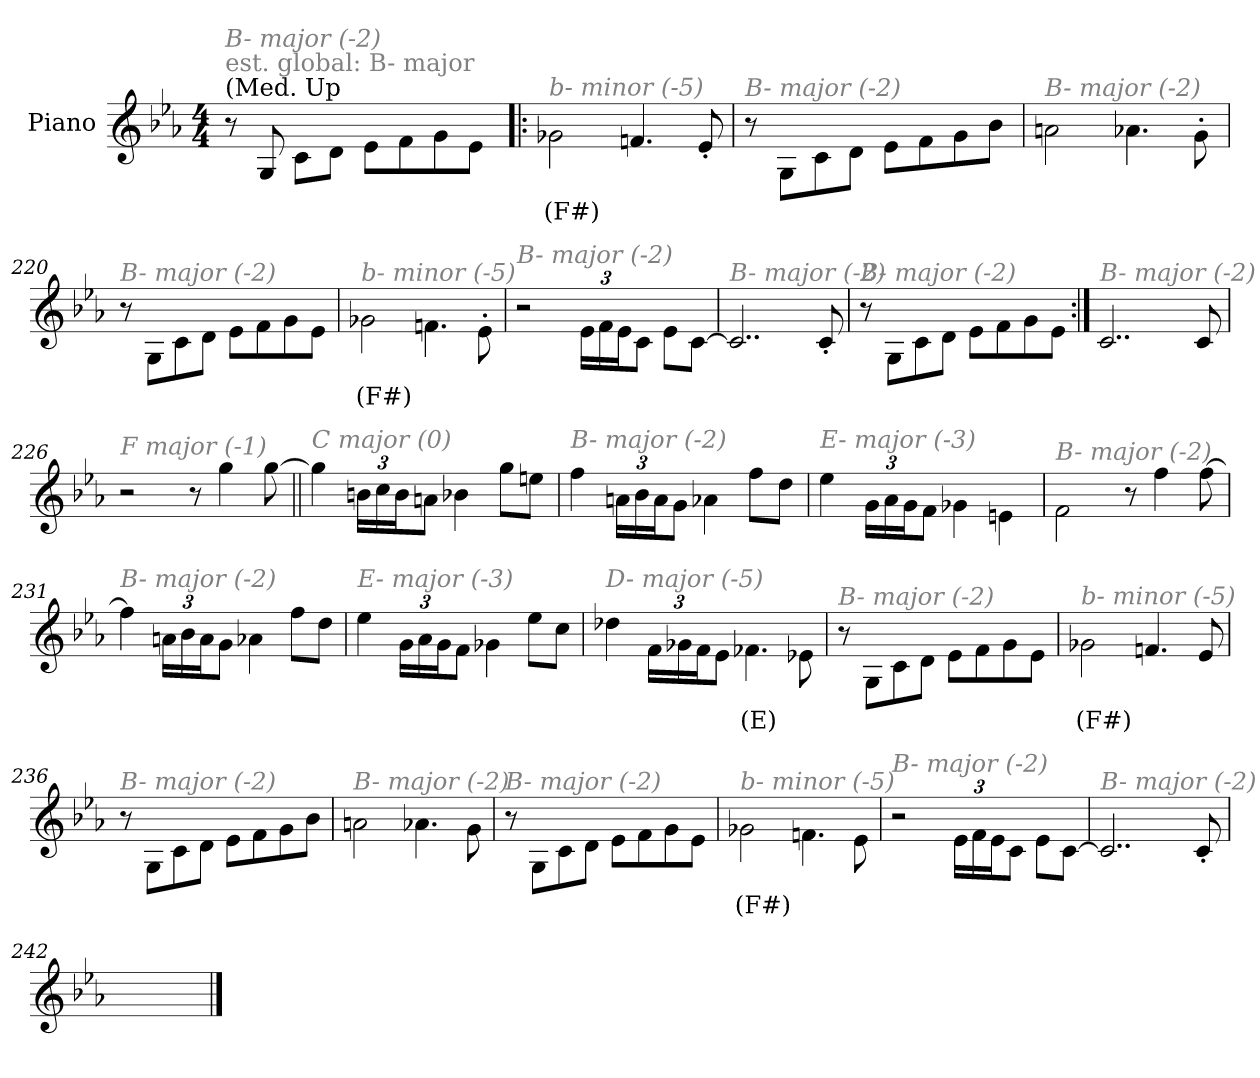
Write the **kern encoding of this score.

**kern	**text
*part1	*part1
*staff1	*staff1
*I"Piano	*
*I'Pno.	*
*clefG2	*
*k[b-e-a-]	*
*M4/4	*
*MM160	*
=1	=1
!LO:TX:a:t=(Med. Up	!
!LO:TX:a:color=#808080:t=est. global&colon; B- major	!
!LO:TX:i:color=#808080:t=B- major (-2)	!
8r	.
8G/	.
8c\L	.
8d\J	.
8e-\L	.
8f\	.
8g\	.
8e-\J	.
=217!|:	=217!|:
!LO:TX:i:color=#808080:t=b- minor (-5)	!
2g-Xi\	(F#)
4.fn/	.
8e-'/	.
=218	=218
!LO:TX:i:color=#808080:t=B- major (-2)	!
8r	.
8G\L	.
8c\	.
8d\J	.
8e-\L	.
8f\	.
8g\	.
8b-\J	.
!!LO:LB:g=z
=219	=219
!LO:TX:i:color=#808080:t=B- major (-2)	!
2an\	.
4.a-X\	.
8g'\	.
=220	=220
!LO:TX:i:color=#808080:t=B- major (-2)	!
8r	.
8G\L	.
8c\	.
8d\J	.
8e-\L	.
8f\	.
8g\	.
8e-\J	.
=221	=221
!LO:TX:i:color=#808080:t=b- minor (-5)	!
2g-Xi\	(F#)
4.fn\	.
8e-'\	.
=222	=222
!LO:TX:i:color=#808080:t=B- major (-2)	!
2r	.
*Xbrackettup	*
24e-\LL	.
24f\	.
24e-\J	.
8c\J	.
8e-\L	.
[8c\J	.
!!LO:LB:g=z
=223	=223
!LO:TX:i:color=#808080:t=B- major (-2)	!
2..c/]	.
8c'/	.
=224	=224
!LO:TX:i:color=#808080:t=B- major (-2)	!
8r	.
8G\L	.
8c\	.
8d\J	.
8e-\L	.
8f\	.
8g\	.
8e-\J	.
=225:|!	=225:|!
!LO:TX:i:color=#808080:t=B- major (-2)	!
2..c/	.
8c/	.
=226	=226
!LO:TX:i:color=#808080:t=F major (-1)	!
2r	.
8r	.
4gg\	.
[8gg\	.
!!LO:LB:g=z
=227||	=227||
!LO:TX:i:color=#808080:t=C major (0)	!
4gg\]	.
24bn\LL	.
24cc\	.
24b\J	.
8an\J	.
4b-X\	.
8gg\L	.
8een\J	.
=228	=228
!LO:TX:i:color=#808080:t=B- major (-2)	!
4ff\	.
24an\LL	.
24b-\	.
24a\J	.
8g\J	.
4a-X\	.
8ff\L	.
8dd\J	.
=229	=229
!LO:TX:i:color=#808080:t=E- major (-3)	!
4ee-\	.
24g\LL	.
24a-\	.
24g\J	.
8f\J	.
4g-X\	.
4en\	.
=230	=230
!LO:TX:i:color=#808080:t=B- major (-2)	!
2f\	.
8r	.
4ff\	.
[8ff\	.
!!LO:LB:g=z
=231	=231
!LO:TX:i:color=#808080:t=B- major (-2)	!
4ff\]	.
24an\LL	.
24b-\	.
24a\J	.
8g\J	.
4a-X\	.
8ff\L	.
8dd\J	.
=232	=232
!LO:TX:i:color=#808080:t=E- major (-3)	!
4ee-\	.
24g\LL	.
24a-\	.
24g\J	.
8f\J	.
4g-X\	.
8ee-\L	.
8cc\J	.
=233	=233
!LO:TX:i:color=#808080:t=D- major (-5)	!
4dd-X\	.
24f\LL	.
24g-X\	.
24f\J	.
8e-\J	.
4.f-Xi\	(E)
8e-X\	.
=234	=234
!LO:TX:i:color=#808080:t=B- major (-2)	!
8r	.
8G\L	.
8c\	.
8d\J	.
8e-\L	.
8f\	.
8g\	.
8e-\J	.
!!LO:LB:g=z
=235	=235
!LO:TX:i:color=#808080:t=b- minor (-5)	!
2g-Xi\	(F#)
4.fn/	.
8e-/	.
=236	=236
!LO:TX:i:color=#808080:t=B- major (-2)	!
8r	.
8G\L	.
8c\	.
8d\J	.
8e-\L	.
8f\	.
8g\	.
8b-\J	.
=237	=237
!LO:TX:i:color=#808080:t=B- major (-2)	!
2an\	.
4.a-X\	.
8g\	.
=238	=238
!LO:TX:i:color=#808080:t=B- major (-2)	!
8r	.
8G\L	.
8c\	.
8d\J	.
8e-\L	.
8f\	.
8g\	.
8e-\J	.
!!LO:LB:g=z
=239	=239
!LO:TX:i:color=#808080:t=b- minor (-5)	!
2g-Xi\	(F#)
4.fn\	.
8e-\	.
=240	=240
!LO:TX:i:color=#808080:t=B- major (-2)	!
2r	.
24e-\LL	.
24f\	.
24e-\J	.
8c\J	.
8e-\L	.
[8c\J	.
=241	=241
!LO:TX:i:color=#808080:t=B- major (-2)	!
2..c/]	.
8c'/	.
=242	=242
1ryy	.
==	==
*-	*-
